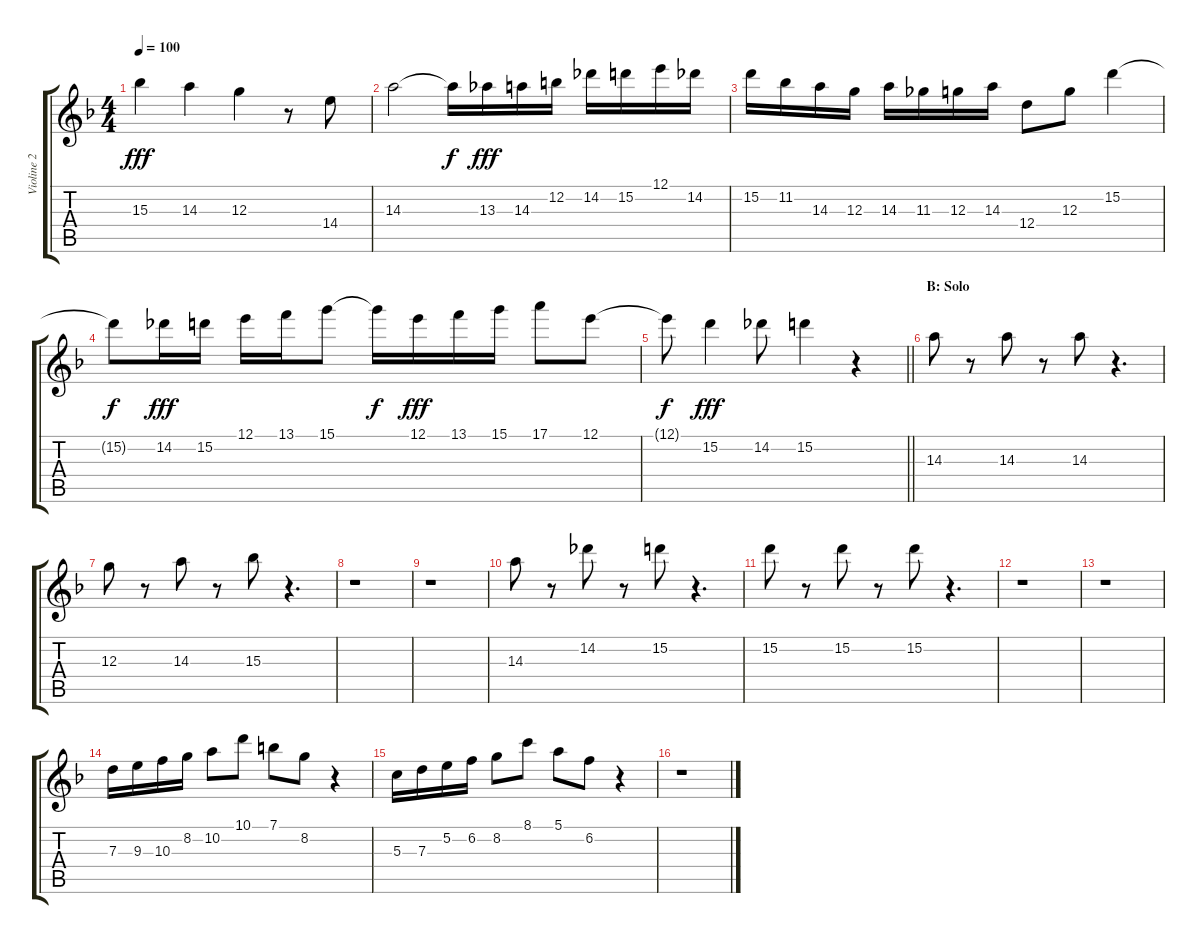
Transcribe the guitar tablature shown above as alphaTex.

\track ("Violine 2" "Violine 2") {instrument overdrivenguitar}
\staff {score tabs}
\tuning (E4 B3 G3 D3 A2 E2) {hide}
\ts (4 4)
\tempo 100
\clef g2
\ks dminor
15.3.4{dy fff} 14.3.4 12.3.4 r.8 14.4.8 |
14.3.2 14.3{t}.16{dy f} 13.3.16{dy fff} 14.3.16 12.2.16 14.2.16 15.2.16 12.1.16 14.2.16 |
15.2.16 11.2.16 14.3.16 12.3.16 14.3.16 11.3.16 12.3.16 14.3.16 12.4.8 12.3.8 15.2.4 |
15.2{t}.8{dy f} 14.2.16{dy fff} 15.2.16 12.1.16 13.1.16 15.1.8 15.1{t}.16{dy f} 12.1.16{dy fff} 13.1.16 15.1.16 17.1.8 12.1.8 |
\barLineRight lightlight
12.1{t}.8{dy f} 15.2.4{dy fff} 14.2.8 15.2.4 r.4 |
\section ("" "B: Solo")
14.3.8 r.8 14.3.8 r.8 14.3.8 r.4{d} |
12.3.8 r.8 14.3.8 r.8 15.3.8 r.4{d} |
r.1 |
r.1 |
14.3.8 r.8 14.2.8 r.8 15.2.8 r.4{d} |
15.2.8 r.8 15.2.8 r.8 15.2.8 r.4{d} |
r.1 |
r.1 |
7.3.16 9.3.16 10.3.16 8.2.16 10.2.8 10.1.8 7.1.8 8.2.8 r.4 |
5.3.16 7.3.16 5.2.16 6.2.16 8.2.8 8.1.8 5.1.8 6.2.8 r.4 |
r.1
